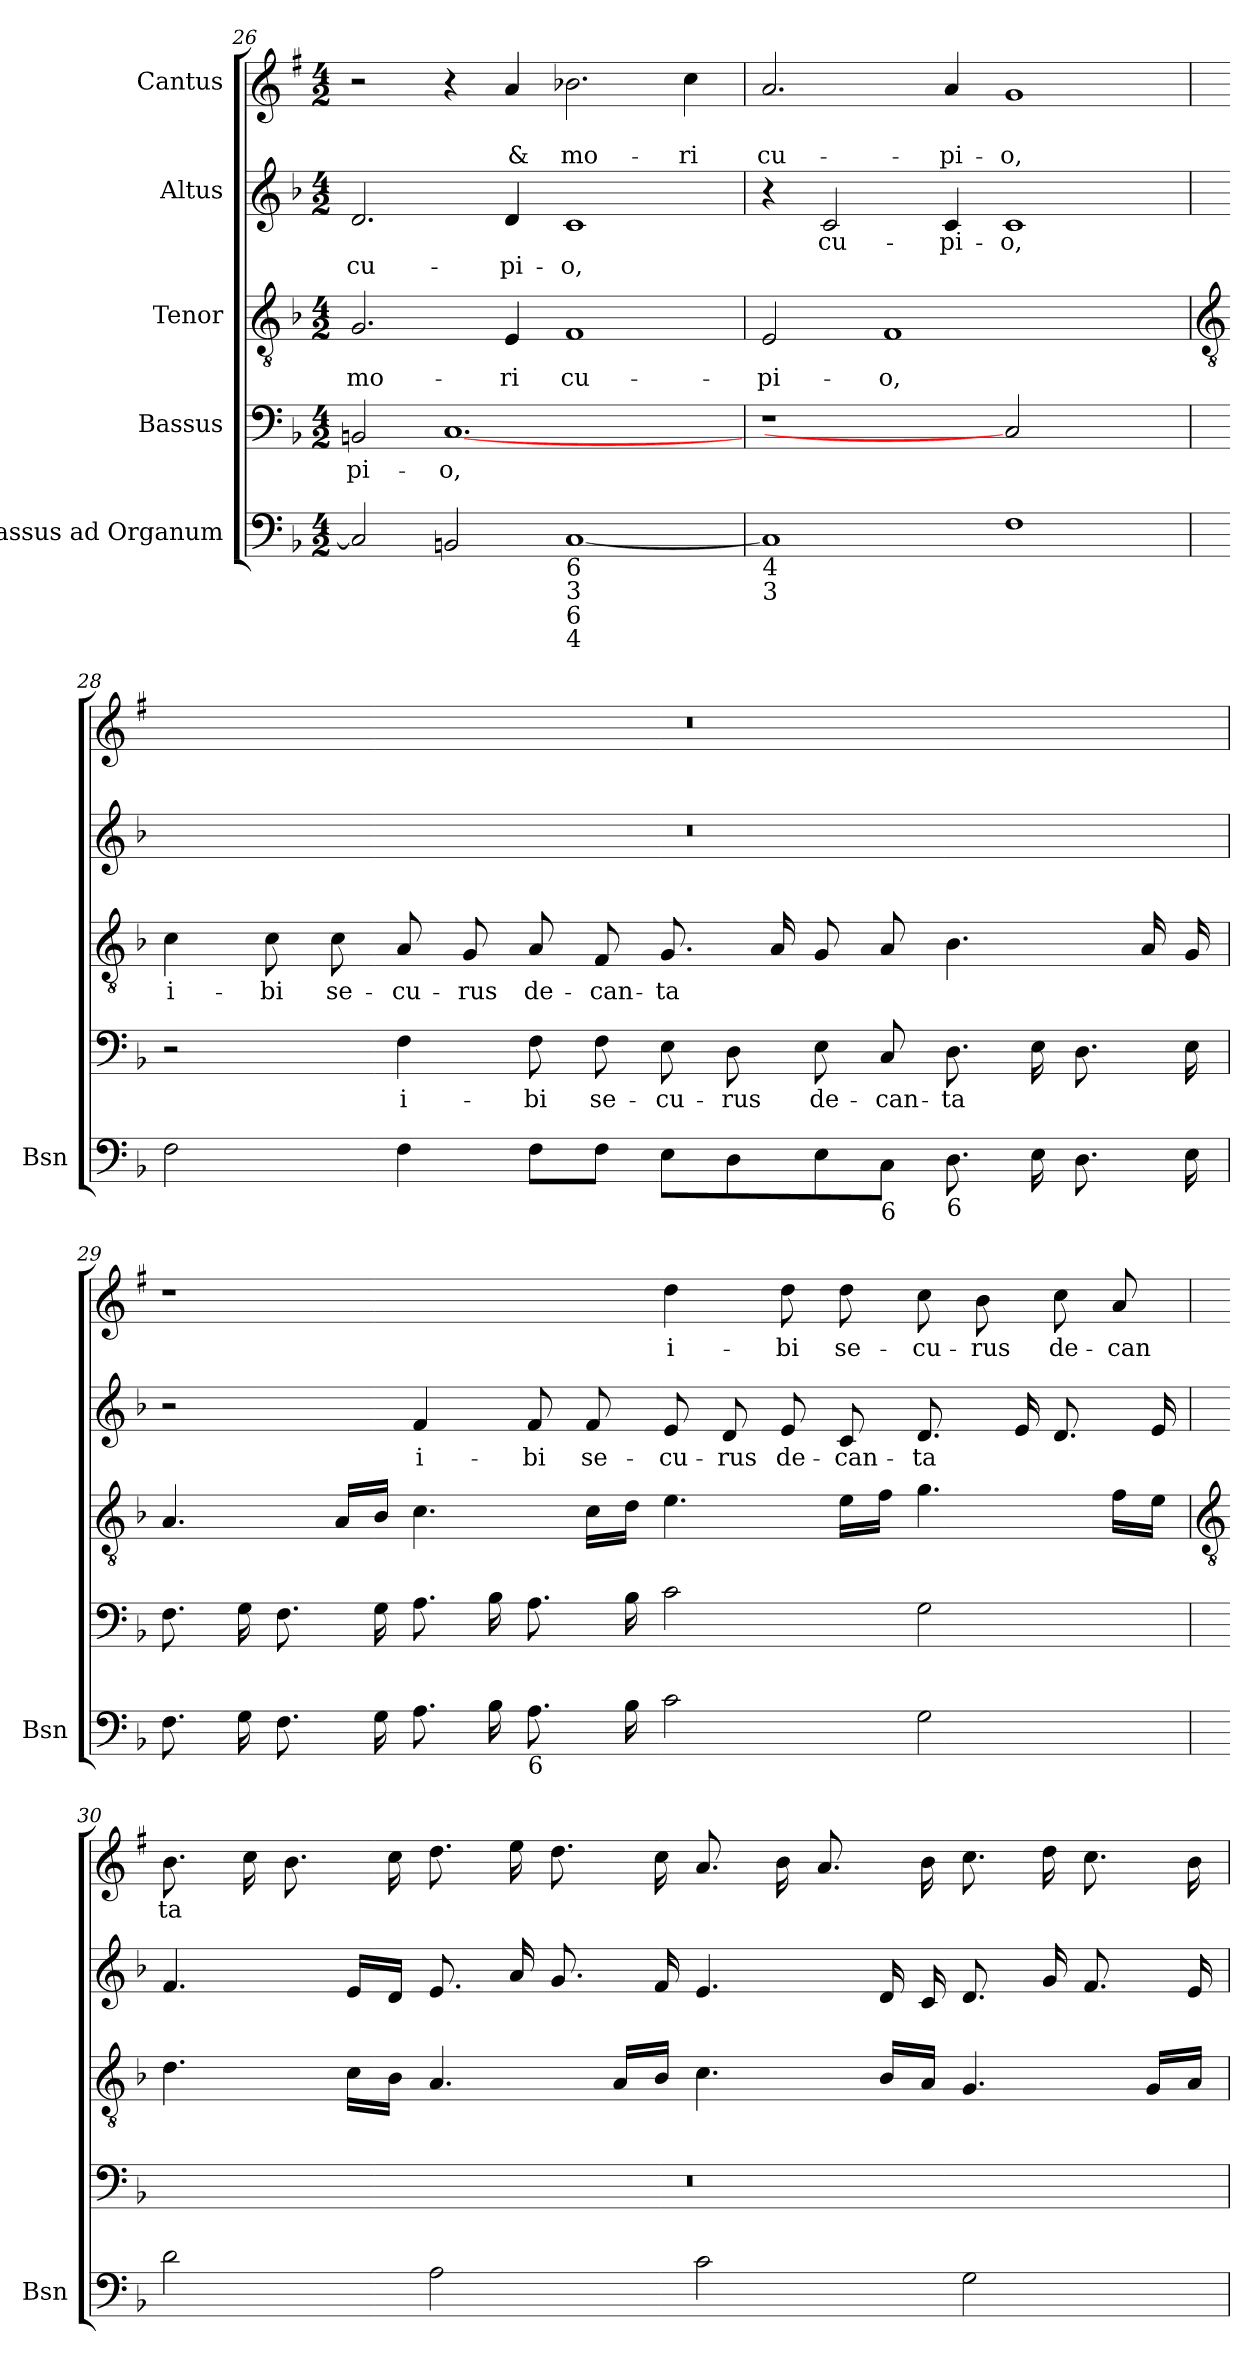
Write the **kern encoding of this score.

**kern	**kern	**text	**kern	**text	**kern	**text	**text	**kern	**text	**text
*part5	*part4	*part4	*part3	*part3	*part2	*part2	*part2	*part1	*part1	*part1
*staff5	*staff4	*staff4	*staff3	*staff3	*staff2	*staff2	*staff2	*staff1	*staff1	*staff1
*I"Bassus ad Organum	*I"Bassus	*	*I"Tenor	*	*I"Altus	*	*	*I"Cantus	*	*
*I'Bsn	*	*	*	*	*	*	*	*	*	*
*clefF4	*clefF4	*	*clefGv2	*	*clefG2	*	*	*clefG2	*	*
*	*	*	*	*	*	*	*	*ITrd1c2	*	*
*k[b-]	*k[b-]	*	*k[b-]	*	*k[b-]	*	*	*k[b-]	*	*
*F:	*F:	*	*F:	*	*F:	*	*	*F:	*	*
*M4/2	*M4/2	*	*M4/2	*	*M4/2	*	*	*M4/2	*	*
=26	=26	=26	=26	=26	=26	=26	=26	=26	=26	=26
!	!	!LO:LY:b	!	!LO:LY:b	!	!	!LO:LY:b	!	!	!
2C]	2BBn	-pi-	2.G	mo-	2.d	.	cu-	2r	.	.
!	!	!LO:LY:b	!	!	!	!	!	!	!	!
2BBn	[1.C	-o,	.	.	.	.	.	4r	.	.
!	!	!	!	!LO:LY:b	!	!	!LO:LY:b	!	!	!LO:LY:b
.	.	.	4E	-ri	4d	.	-pi-	4g	.	&
!LO:TX:b:t=6\n3	!	!	!	!	!	!	!	!	!	!
!LO:TX:b:t=6\n4	!	!	!	!	!	!	!	!	!	!
!	!	!	!	!LO:LY:b	!	!	!LO:LY:b	!	!	!LO:LY:b
[1C	.	.	1F	cu-	1c	.	-o,	2.a-X	.	mo-
!	!	!	!	!	!	!	!	!	!	!LO:LY:b
.	.	.	.	.	.	.	.	4b-	.	-ri
=27	=27	=27	=27	=27	=27	=27	=27	=27	=27	=27
.	4qqGyy	.	.	.	.	.	.	.	.	.
!LO:TX:b:t=4	!	!	!	!	!	!	!	!	!	!
!LO:TX:b:t=3	!	!	!	!	!	!	!	!	!	!
!	!	!	!	!LO:LY:b	!	!	!	!	!	!LO:LY:b
1C]	1r	.	2E	-pi-	4r	.	.	2.g	.	cu-
!	!	!	!	!	!	!LO:LY:b	!	!	!	!
.	.	.	.	.	2c	cu-	.	.	.	.
!	!	!	!	!LO:LY:b	!	!	!	!	!	!
.	.	.	1F	-o,	.	.	.	.	.	.
!	!	!	!	!	!	!LO:LY:b	!	!	!	!LO:LY:b
.	.	.	.	.	4c	-pi-	.	4g	.	-pi-
!	!	!	!	!	!	!LO:LY:b	!	!	!	!LO:LY:b
1F	2C]	.	.	.	1c	-o,	.	1f	.	-o,
.	2ryy	.	2ryy	.	.	.	.	.	.	.
!!LO:LB:g=z
=28	=28	=28	=28	=28	=28	=28	=28	=28	=28	=28
*	*	*	*clefGv2	*	*	*	*	*	*	*
!	!	!	!	!LO:LY:b	!	!	!	!	!	!
2F	2r	.	4c	i-	0r	.	.	0r	.	.
!	!	!	!	!LO:LY:b	!	!	!	!	!	!
.	.	.	8c	-bi	.	.	.	.	.	.
!	!	!	!	!LO:LY:b	!	!	!	!	!	!
.	.	.	8c	se-	.	.	.	.	.	.
!	!	!LO:LY:b	!	!LO:LY:b	!	!	!	!	!	!
4F	4F	i-	8A	-cu-	.	.	.	.	.	.
!	!	!	!	!LO:LY:b	!	!	!	!	!	!
.	.	.	8G	-rus	.	.	.	.	.	.
!	!	!LO:LY:b	!	!LO:LY:b	!	!	!	!	!	!
8FL	8F	-bi	8A	de-	.	.	.	.	.	.
!	!	!LO:LY:b	!	!LO:LY:b	!	!	!	!	!	!
8FJ	8F	se-	8F	-can-	.	.	.	.	.	.
!	!	!LO:LY:b	!	!LO:LY:b	!	!	!	!	!	!
8EL	8E	-cu-	8.GL	-ta	.	.	.	.	.	.
!	!	!LO:LY:b	!	!	!	!	!	!	!	!
8D	8D	-rus	.	.	.	.	.	.	.	.
.	.	.	16AL	.	.	.	.	.	.	.
!	!	!LO:LY:b	!	!	!	!	!	!	!	!
8E	8E	de-	8G	.	.	.	.	.	.	.
!LO:TX:b:t=6	!	!	!	!	!	!	!	!	!	!
!	!	!LO:LY:b	!	!	!	!	!	!	!	!
8CJ	8C	-can-	8AJ	.	.	.	.	.	.	.
!LO:TX:b:t=6	!	!	!	!	!	!	!	!	!	!
!	!	!LO:LY:b	!	!	!	!	!	!	!	!
8.DL	8.DL	-ta	4.B-	.	.	.	.	.	.	.
16EL	16EL	.	.	.	.	.	.	.	.	.
8.D	8.D	.	.	.	.	.	.	.	.	.
.	.	.	16ALL	.	.	.	.	.	.	.
16EJ	16EJ	.	16GJJ	.	.	.	.	.	.	.
=29	=29	=29	=29	=29	=29	=29	=29	=29	=29	=29
8.FL	8.FL	.	4.A	.	2r	.	.	1r	.	.
16GL	16GL	.	.	.	.	.	.	.	.	.
8.F	8.F	.	.	.	.	.	.	.	.	.
.	.	.	16ALL	.	.	.	.	.	.	.
16GJ	16GJ	.	16B-JJ	.	.	.	.	.	.	.
!	!	!	!	!	!	!LO:LY:b	!	!	!	!
8.AL	8.AL	.	4.c	.	4f	i-	.	.	.	.
16B-L	16B-L	.	.	.	.	.	.	.	.	.
!LO:TX:b:t=6	!	!	!	!	!	!	!	!	!	!
!	!	!	!	!	!	!LO:LY:b	!	!	!	!
8.A	8.A	.	.	.	8f	-bi	.	.	.	.
!	!	!	!	!	!	!LO:LY:b	!	!	!	!
.	.	.	16cLL	.	8f	se-	.	.	.	.
16B-J	16B-J	.	16dJJ	.	.	.	.	.	.	.
!	!	!	!	!	!	!LO:LY:b	!	!	!LO:LY:b	!
2c	2c	.	4.e	.	8e	-cu-	.	4cc	i-	.
!	!	!	!	!	!	!LO:LY:b	!	!	!	!
.	.	.	.	.	8d	-rus	.	.	.	.
!	!	!	!	!	!	!LO:LY:b	!	!	!LO:LY:b	!
.	.	.	.	.	8e	de-	.	8cc	-bi	.
!	!	!	!	!	!	!LO:LY:b	!	!	!LO:LY:b	!
.	.	.	16eLL	.	8c	-can-	.	8cc	se-	.
.	.	.	16fJJ	.	.	.	.	.	.	.
!	!	!	!	!	!	!LO:LY:b	!	!	!LO:LY:b	!
2G	2G	.	4.g	.	8.dL	-ta	.	8b-	-cu-	.
!	!	!	!	!	!	!	!	!	!LO:LY:b	!
.	.	.	.	.	.	.	.	8a	-rus	.
.	.	.	.	.	16eL	.	.	.	.	.
!	!	!	!	!	!	!	!	!	!LO:LY:b	!
.	.	.	.	.	8.d	.	.	8b-	de-	.
!	!	!	!	!	!	!	!	!	!LO:LY:b	!
.	.	.	16fLL	.	.	.	.	8g	-can	.
.	.	.	16eJJ	.	16eJ	.	.	.	.	.
!!LO:LB:g=z
=30	=30	=30	=30	=30	=30	=30	=30	=30	=30	=30
*	*	*	*clefGv2	*	*	*	*	*	*	*
!	!	!	!	!	!	!	!	!	!LO:LY:b	!
2d	0r	.	4.d	.	4.f	.	.	8.aL	ta	.
.	.	.	.	.	.	.	.	16b-L	.	.
.	.	.	.	.	.	.	.	8.a	.	.
.	.	.	16cLL	.	16eLL	.	.	.	.	.
.	.	.	16B-JJ	.	16dJJ	.	.	16b-J	.	.
2A	.	.	4.A	.	8.eL	.	.	8.ccL	.	.
.	.	.	.	.	16aL	.	.	16ddL	.	.
.	.	.	.	.	8.g	.	.	8.cc	.	.
.	.	.	16ALL	.	.	.	.	.	.	.
.	.	.	16B-JJ	.	16fJ	.	.	16b-J	.	.
2c	.	.	4.c	.	4.e	.	.	8.gL	.	.
.	.	.	.	.	.	.	.	16aL	.	.
.	.	.	.	.	.	.	.	8.g	.	.
.	.	.	16B-LL	.	16dLL	.	.	.	.	.
.	.	.	16AJJ	.	16cJJ	.	.	16aJ	.	.
2G	.	.	4.G	.	8.dL	.	.	8.b-L	.	.
.	.	.	.	.	16gL	.	.	16ccL	.	.
.	.	.	.	.	8.f	.	.	8.b-	.	.
.	.	.	16GLL	.	.	.	.	.	.	.
.	.	.	16AJJ	.	16eJ	.	.	16aJ	.	.
=	=	=	=	=	=	=	=	=	=	=
*-	*-	*-	*-	*-	*-	*-	*-	*-	*-	*-
